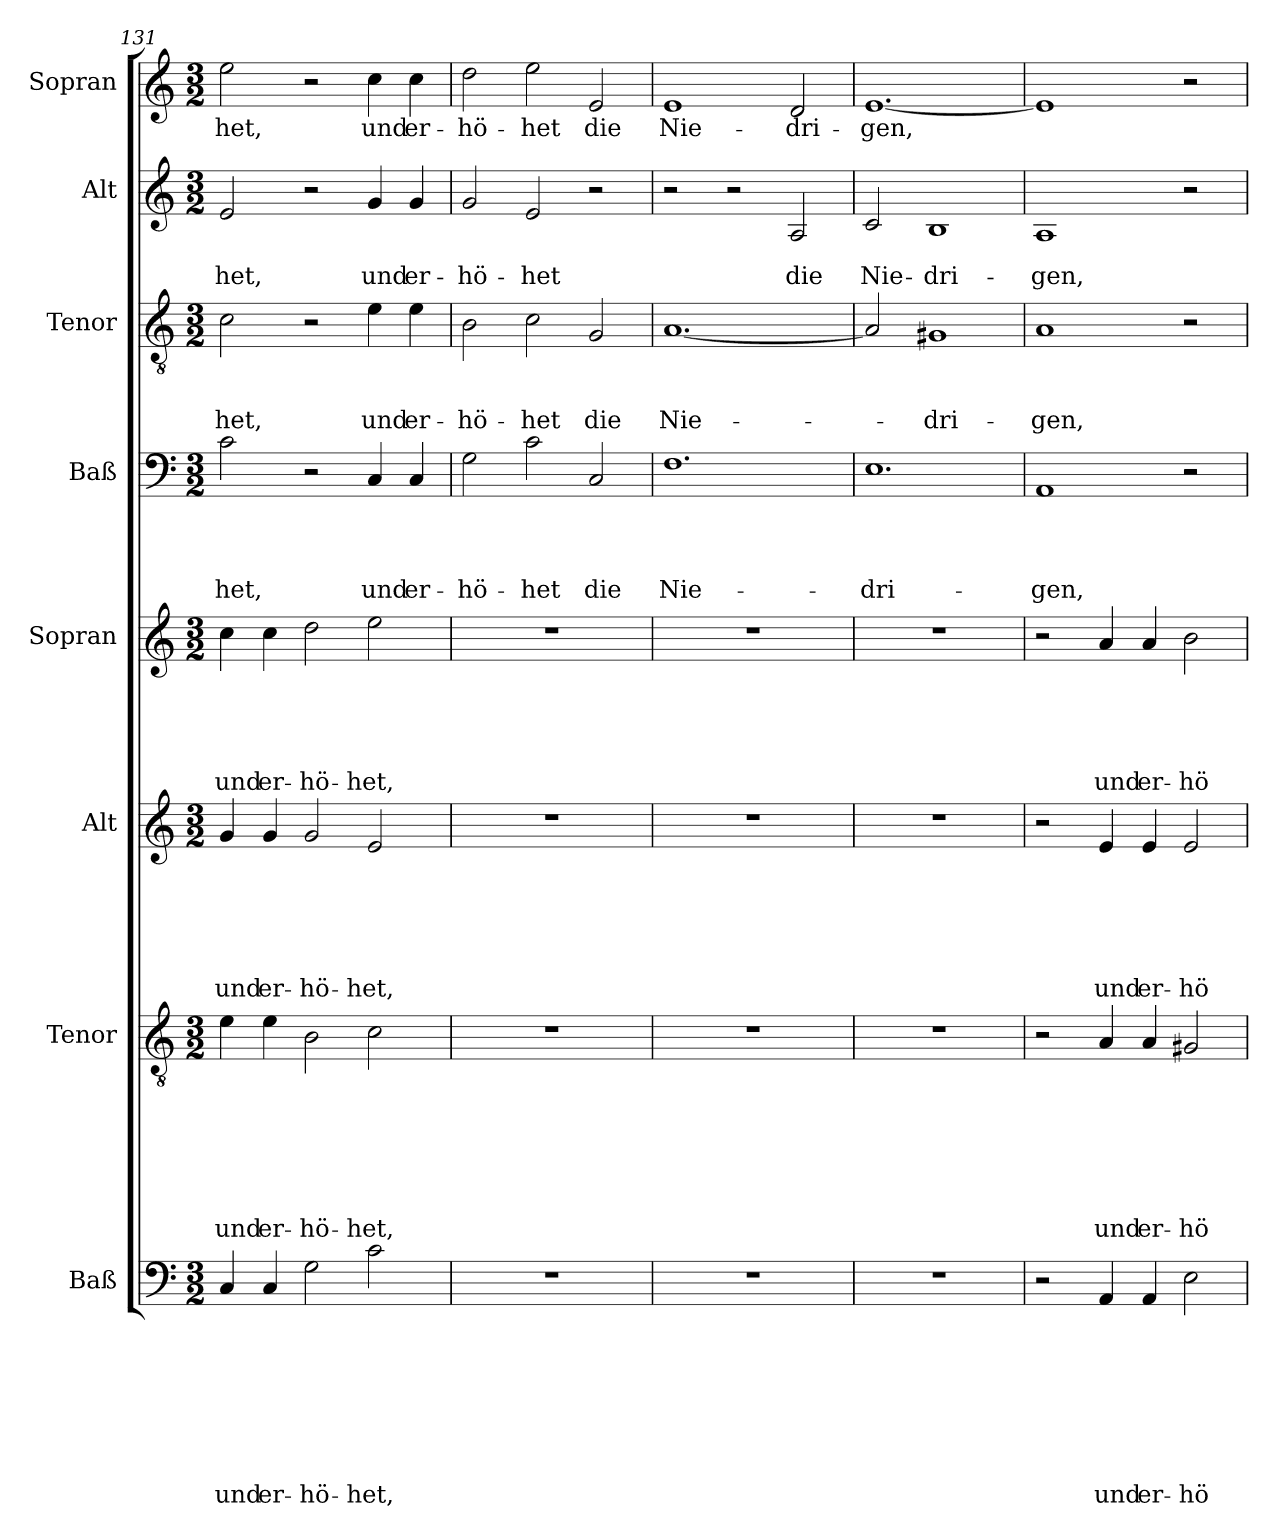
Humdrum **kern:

**kern	**text	**text	**text	**text	**text	**text	**text	**text	**kern	**text	**text	**text	**text	**text	**text	**text	**kern	**text	**text	**text	**text	**text	**text	**kern	**text	**text	**text	**text	**text	**kern	**text	**text	**text	**text	**kern	**text	**text	**text	**kern	**text	**text	**kern	**text
*part8	*part8	*part8	*part8	*part8	*part8	*part8	*part8	*part8	*part7	*part7	*part7	*part7	*part7	*part7	*part7	*part7	*part6	*part6	*part6	*part6	*part6	*part6	*part6	*part5	*part5	*part5	*part5	*part5	*part5	*part4	*part4	*part4	*part4	*part4	*part3	*part3	*part3	*part3	*part2	*part2	*part2	*part1	*part1
*staff8	*staff8	*staff8	*staff8	*staff8	*staff8	*staff8	*staff8	*staff8	*staff7	*staff7	*staff7	*staff7	*staff7	*staff7	*staff7	*staff7	*staff6	*staff6	*staff6	*staff6	*staff6	*staff6	*staff6	*staff5	*staff5	*staff5	*staff5	*staff5	*staff5	*staff4	*staff4	*staff4	*staff4	*staff4	*staff3	*staff3	*staff3	*staff3	*staff2	*staff2	*staff2	*staff1	*staff1
*I"Baß	*	*	*	*	*	*	*	*	*I"Tenor	*	*	*	*	*	*	*	*I"Alt	*	*	*	*	*	*	*I"Sopran	*	*	*	*	*	*I"Baß	*	*	*	*	*I"Tenor	*	*	*	*I"Alt	*	*	*I"Sopran	*
*clefF4	*	*	*	*	*	*	*	*	*clefGv2	*	*	*	*	*	*	*	*clefG2	*	*	*	*	*	*	*clefG2	*	*	*	*	*	*clefF4	*	*	*	*	*clefGv2	*	*	*	*clefG2	*	*	*clefG2	*
*k[]	*	*	*	*	*	*	*	*	*k[]	*	*	*	*	*	*	*	*k[]	*	*	*	*	*	*	*k[]	*	*	*	*	*	*k[]	*	*	*	*	*k[]	*	*	*	*k[]	*	*	*k[]	*
*C:	*	*	*	*	*	*	*	*	*C:	*	*	*	*	*	*	*	*C:	*	*	*	*	*	*	*C:	*	*	*	*	*	*C:	*	*	*	*	*C:	*	*	*	*C:	*	*	*C:	*
*M3/2	*	*	*	*	*	*	*	*	*M3/2	*	*	*	*	*	*	*	*M3/2	*	*	*	*	*	*	*M3/2	*	*	*	*	*	*M3/2	*	*	*	*	*M3/2	*	*	*	*M3/2	*	*	*M3/2	*
=131	=131	=131	=131	=131	=131	=131	=131	=131	=131	=131	=131	=131	=131	=131	=131	=131	=131	=131	=131	=131	=131	=131	=131	=131	=131	=131	=131	=131	=131	=131	=131	=131	=131	=131	=131	=131	=131	=131	=131	=131	=131	=131	=131
4C/	.	.	.	.	.	.	.	und	4e\	.	.	.	.	.	.	und	4g/	.	.	.	.	.	und	4cc\	.	.	.	.	und	2c\	.	.	.	-het,	2c\	.	.	-het,	2e/	.	-het,	2ee\	-het,
4C/	.	.	.	.	.	.	.	er-	4e\	.	.	.	.	.	.	er-	4g/	.	.	.	.	.	er-	4cc\	.	.	.	.	er-	.	.	.	.	.	.	.	.	.	.	.	.	.	.
2G\	.	.	.	.	.	.	.	-hö-	2B\	.	.	.	.	.	.	-hö-	2g/	.	.	.	.	.	-hö-	2dd\	.	.	.	.	-hö-	2r	.	.	.	.	2r	.	.	.	2r	.	.	2r	.
2c\	.	.	.	.	.	.	.	-het,	2c\	.	.	.	.	.	.	-het,	2e/	.	.	.	.	.	-het,	2ee\	.	.	.	.	-het,	4C/	.	.	.	und	4e\	.	.	und	4g/	.	und	4cc\	und
.	.	.	.	.	.	.	.	.	.	.	.	.	.	.	.	.	.	.	.	.	.	.	.	.	.	.	.	.	.	4C/	.	.	.	er-	4e\	.	.	er-	4g/	.	er-	4cc\	er-
=132	=132	=132	=132	=132	=132	=132	=132	=132	=132	=132	=132	=132	=132	=132	=132	=132	=132	=132	=132	=132	=132	=132	=132	=132	=132	=132	=132	=132	=132	=132	=132	=132	=132	=132	=132	=132	=132	=132	=132	=132	=132	=132	=132
1.r	.	.	.	.	.	.	.	.	1.r	.	.	.	.	.	.	.	1.r	.	.	.	.	.	.	1.r	.	.	.	.	.	2G\	.	.	.	-hö-	2B\	.	.	-hö-	2g/	.	-hö-	2dd\	-hö-
.	.	.	.	.	.	.	.	.	.	.	.	.	.	.	.	.	.	.	.	.	.	.	.	.	.	.	.	.	.	2c\	.	.	.	-het	2c\	.	.	-het	2e/	.	-het	2ee\	-het
.	.	.	.	.	.	.	.	.	.	.	.	.	.	.	.	.	.	.	.	.	.	.	.	.	.	.	.	.	.	2C/	.	.	.	die	2G/	.	.	die	2r	.	.	2e/	die
=133	=133	=133	=133	=133	=133	=133	=133	=133	=133	=133	=133	=133	=133	=133	=133	=133	=133	=133	=133	=133	=133	=133	=133	=133	=133	=133	=133	=133	=133	=133	=133	=133	=133	=133	=133	=133	=133	=133	=133	=133	=133	=133	=133
1.r	.	.	.	.	.	.	.	.	1.r	.	.	.	.	.	.	.	1.r	.	.	.	.	.	.	1.r	.	.	.	.	.	1.F	.	.	.	Nie-	[1.A	.	.	Nie-	2r	.	.	1e	Nie-
.	.	.	.	.	.	.	.	.	.	.	.	.	.	.	.	.	.	.	.	.	.	.	.	.	.	.	.	.	.	.	.	.	.	.	.	.	.	.	2r	.	.	.	.
.	.	.	.	.	.	.	.	.	.	.	.	.	.	.	.	.	.	.	.	.	.	.	.	.	.	.	.	.	.	.	.	.	.	.	.	.	.	.	2A/	.	die	2d/	-dri-
=134	=134	=134	=134	=134	=134	=134	=134	=134	=134	=134	=134	=134	=134	=134	=134	=134	=134	=134	=134	=134	=134	=134	=134	=134	=134	=134	=134	=134	=134	=134	=134	=134	=134	=134	=134	=134	=134	=134	=134	=134	=134	=134	=134
1.r	.	.	.	.	.	.	.	.	1.r	.	.	.	.	.	.	.	1.r	.	.	.	.	.	.	1.r	.	.	.	.	.	1.E	.	.	.	-dri-	2A/]	.	.	.	2c/	.	Nie-	[1.e	-gen,
.	.	.	.	.	.	.	.	.	.	.	.	.	.	.	.	.	.	.	.	.	.	.	.	.	.	.	.	.	.	.	.	.	.	.	1G#X	.	.	-dri-	1B	.	-dri-	.	.
=135	=135	=135	=135	=135	=135	=135	=135	=135	=135	=135	=135	=135	=135	=135	=135	=135	=135	=135	=135	=135	=135	=135	=135	=135	=135	=135	=135	=135	=135	=135	=135	=135	=135	=135	=135	=135	=135	=135	=135	=135	=135	=135	=135
2r	.	.	.	.	.	.	.	.	2r	.	.	.	.	.	.	.	2r	.	.	.	.	.	.	2r	.	.	.	.	.	1AA	.	.	.	-gen,	1A	.	.	-gen,	1A	.	-gen,	1e]	.
4AA/	.	.	.	.	.	.	.	und	4A/	.	.	.	.	.	.	und	4e/	.	.	.	.	.	und	4a/	.	.	.	.	und	.	.	.	.	.	.	.	.	.	.	.	.	.	.
4AA/	.	.	.	.	.	.	.	er-	4A/	.	.	.	.	.	.	er-	4e/	.	.	.	.	.	er-	4a/	.	.	.	.	er-	.	.	.	.	.	.	.	.	.	.	.	.	.	.
2E\	.	.	.	.	.	.	.	-hö-	2G#X/	.	.	.	.	.	.	-hö-	2e/	.	.	.	.	.	-hö-	2b\	.	.	.	.	-hö-	2r	.	.	.	.	2r	.	.	.	2r	.	.	2r	.
=	=	=	=	=	=	=	=	=	=	=	=	=	=	=	=	=	=	=	=	=	=	=	=	=	=	=	=	=	=	=	=	=	=	=	=	=	=	=	=	=	=	=	=
*-	*-	*-	*-	*-	*-	*-	*-	*-	*-	*-	*-	*-	*-	*-	*-	*-	*-	*-	*-	*-	*-	*-	*-	*-	*-	*-	*-	*-	*-	*-	*-	*-	*-	*-	*-	*-	*-	*-	*-	*-	*-	*-	*-
